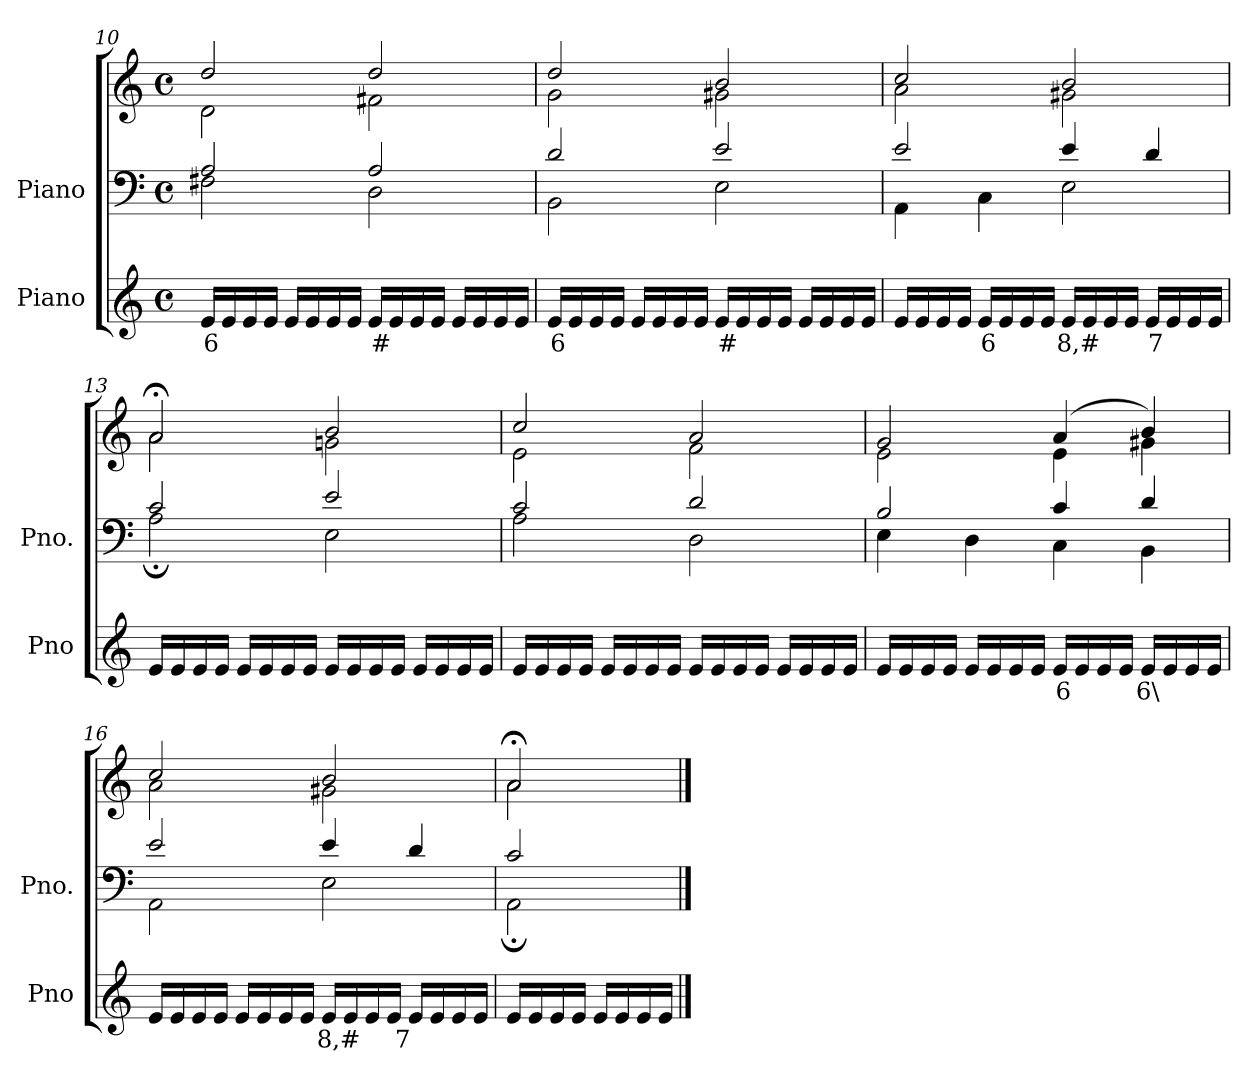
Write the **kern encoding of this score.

**kern	**text	**kern	**kern
*part2	*part2	*part1	*part1
*staff3	*staff3	*staff2	*staff1
*I"Piano	*	*I"Piano	*
*I'Pno	*	*I'Pno.	*
*clefG2	*	*clefF4	*clefG2
*k[]	*	*k[]	*k[]
*M4/4	*	*M4/4	*M4/4
*met(c)	*	*met(c)	*met(c)
=10	=10	=10	=10
!	!LO:LY:b	!	!
*	*	*^	*^
16e/LL	6	2A/	2F#X\	2dd/	2d\
16e/	.	.	.	.	.
16e/	.	.	.	.	.
16e/JJ	.	.	.	.	.
16e/LL	.	.	.	.	.
16e/	.	.	.	.	.
16e/	.	.	.	.	.
16e/JJ	.	.	.	.	.
!	!LO:LY:b	!	!	!	!
16e/LL	#	2A/	2D\	2dd/	2f#X\
16e/	.	.	.	.	.
16e/	.	.	.	.	.
16e/JJ	.	.	.	.	.
16e/LL	.	.	.	.	.
16e/	.	.	.	.	.
16e/	.	.	.	.	.
16e/JJ	.	.	.	.	.
=11	=11	=11	=11	=11	=11
!	!LO:LY:b	!	!	!	!
16e/LL	6	2d/	2BB\	2dd/	2g\
16e/	.	.	.	.	.
16e/	.	.	.	.	.
16e/JJ	.	.	.	.	.
16e/LL	.	.	.	.	.
16e/	.	.	.	.	.
16e/	.	.	.	.	.
16e/JJ	.	.	.	.	.
!	!LO:LY:b	!	!	!	!
16e/LL	#	2e/	2E\	2b/	2g#X\
16e/	.	.	.	.	.
16e/	.	.	.	.	.
16e/JJ	.	.	.	.	.
16e/LL	.	.	.	.	.
16e/	.	.	.	.	.
16e/	.	.	.	.	.
16e/JJ	.	.	.	.	.
=12	=12	=12	=12	=12	=12
16e/LL	.	2e/	4AA\	2cc/	2a\
16e/	.	.	.	.	.
16e/	.	.	.	.	.
16e/JJ	.	.	.	.	.
!	!LO:LY:b	!	!	!	!
16e/LL	6	.	4C\	.	.
16e/	.	.	.	.	.
16e/	.	.	.	.	.
16e/JJ	.	.	.	.	.
!	!LO:LY:b	!	!	!	!
16e/LL	8,#	4e/	2E\	2b/	2g#X\
16e/	.	.	.	.	.
16e/	.	.	.	.	.
16e/JJ	.	.	.	.	.
!	!LO:LY:b	!	!	!	!
16e/LL	7	4d/	.	.	.
16e/	.	.	.	.	.
16e/	.	.	.	.	.
16e/JJ	.	.	.	.	.
=13	=13	=13	=13	=13	=13
16e/LL	.	2c/	2A;\	2a;</	2a\
16e/	.	.	.	.	.
16e/	.	.	.	.	.
16e/JJ	.	.	.	.	.
16e/LL	.	.	.	.	.
16e/	.	.	.	.	.
16e/	.	.	.	.	.
16e/JJ	.	.	.	.	.
16e/LL	.	2e/	2E\	2b/	2gn\
16e/	.	.	.	.	.
16e/	.	.	.	.	.
16e/JJ	.	.	.	.	.
16e/LL	.	.	.	.	.
16e/	.	.	.	.	.
16e/	.	.	.	.	.
16e/JJ	.	.	.	.	.
=14	=14	=14	=14	=14	=14
16e/LL	.	2c/	2A\	2cc/	2e\
16e/	.	.	.	.	.
16e/	.	.	.	.	.
16e/JJ	.	.	.	.	.
16e/LL	.	.	.	.	.
16e/	.	.	.	.	.
16e/	.	.	.	.	.
16e/JJ	.	.	.	.	.
16e/LL	.	2d/	2D\	2a/	2f\
16e/	.	.	.	.	.
16e/	.	.	.	.	.
16e/JJ	.	.	.	.	.
16e/LL	.	.	.	.	.
16e/	.	.	.	.	.
16e/	.	.	.	.	.
16e/JJ	.	.	.	.	.
=15	=15	=15	=15	=15	=15
16e/LL	.	2B/	4E\	2g/	2e\
16e/	.	.	.	.	.
16e/	.	.	.	.	.
16e/JJ	.	.	.	.	.
!	!LO:LY:b	!	!	!	!
16e/LL	_	.	4D\	.	.
16e/	.	.	.	.	.
16e/	.	.	.	.	.
16e/JJ	.	.	.	.	.
!	!LO:LY:b	!	!	!	!
16e/LL	6	4c/	4C\	(>4a/	4e\
16e/	.	.	.	.	.
16e/	.	.	.	.	.
16e/JJ	.	.	.	.	.
!	!LO:LY:b	!	!	!	!
16e/LL	6\	4d/	4BB\	4b/)	4g#X\
16e/	.	.	.	.	.
16e/	.	.	.	.	.
16e/JJ	.	.	.	.	.
=16	=16	=16	=16	=16	=16
16e/LL	.	2e/	2AA\	2cc/	2a\
16e/	.	.	.	.	.
16e/	.	.	.	.	.
16e/JJ	.	.	.	.	.
16e/LL	.	.	.	.	.
16e/	.	.	.	.	.
16e/	.	.	.	.	.
16e/JJ	.	.	.	.	.
!	!LO:LY:b	!	!	!	!
16e/LL	8,#	4e/	2E\	2b/	2g#X\
16e/	.	.	.	.	.
16e/	.	.	.	.	.
16e/JJ	.	.	.	.	.
!	!LO:LY:b	!	!	!	!
16e/LL	7	4d/	.	.	.
16e/	.	.	.	.	.
16e/	.	.	.	.	.
16e/JJ	.	.	.	.	.
=17	=17	=17	=17	=17	=17
16e/LL	.	2c/	2AA;\	2a;</	2a\
16e/	.	.	.	.	.
16e/	.	.	.	.	.
16e/JJ	.	.	.	.	.
16e/LL	.	.	.	.	.
16e/	.	.	.	.	.
16e/	.	.	.	.	.
16e/JJ	.	.	.	.	.
*	*	*v	*v	*	*
*	*	*	*v	*v
==	==	==	==
*-	*-	*-	*-
